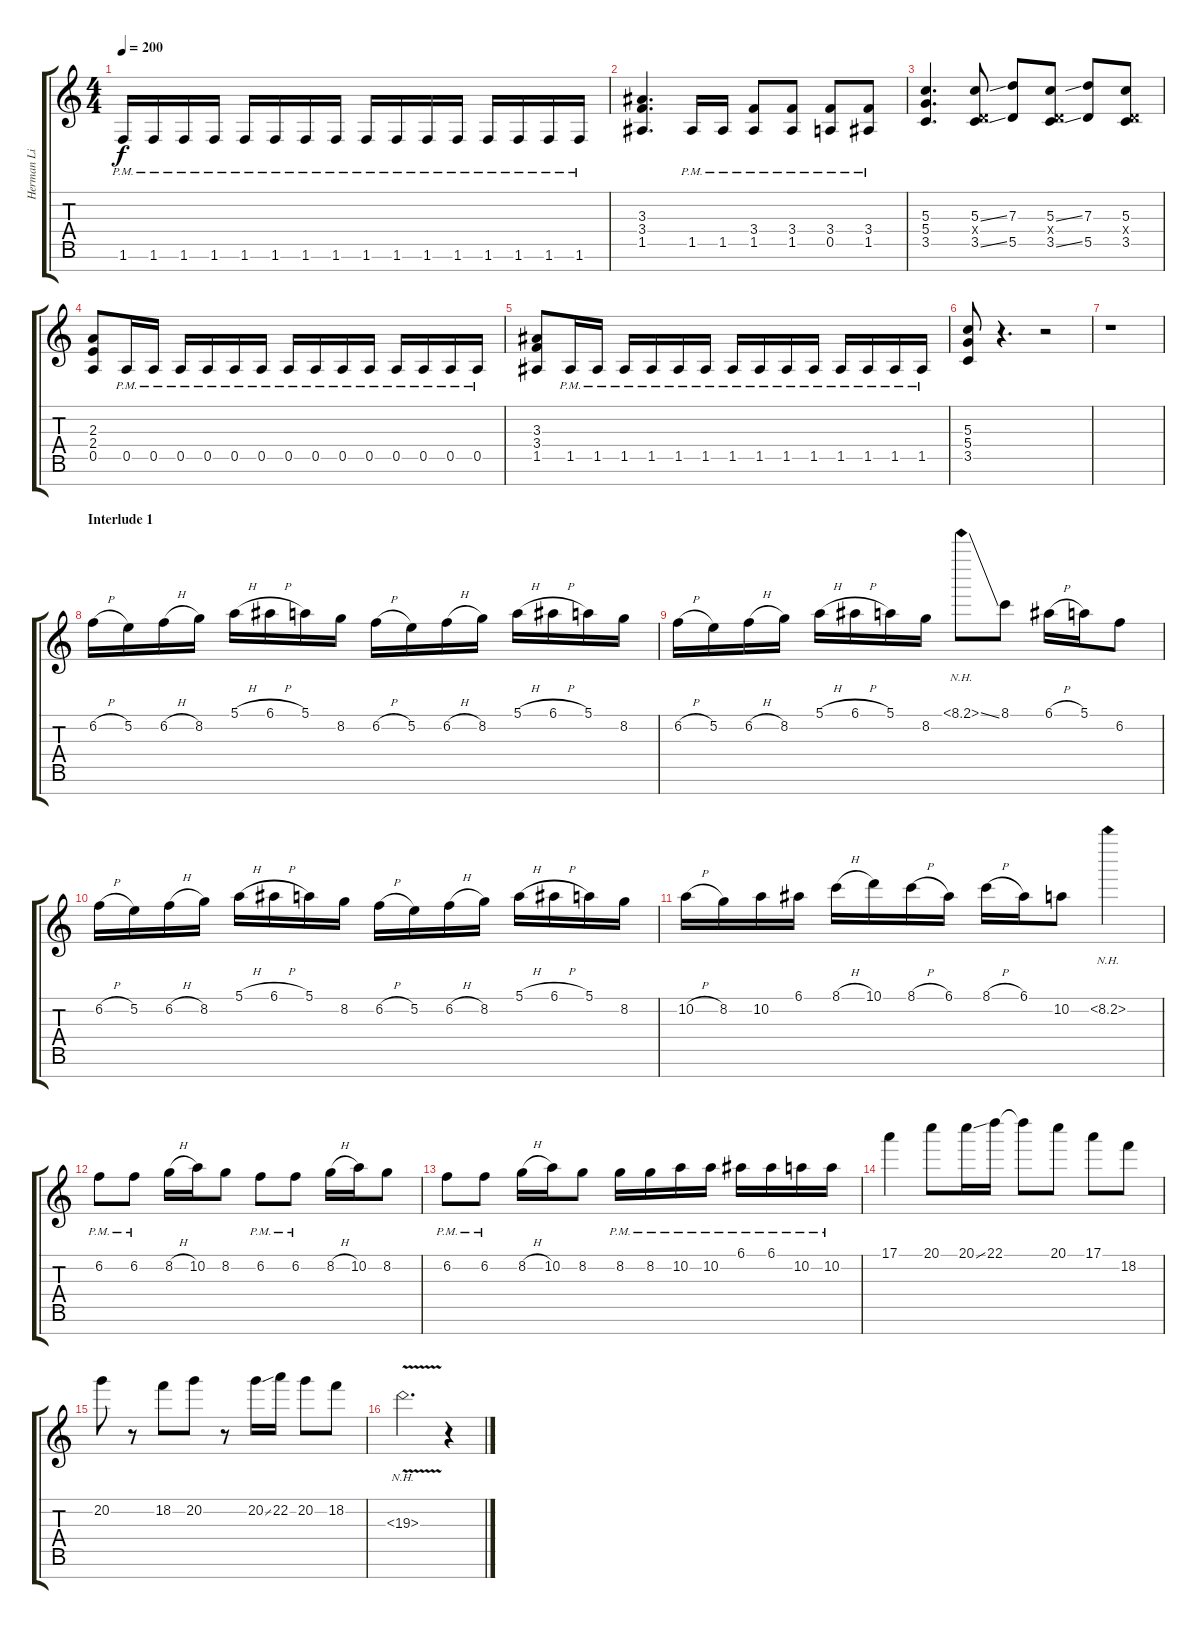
\track ("Herman Li | Lead" "Herman Li ") {instrument distortionguitar}
\staff {score tabs}
\tuning (E4 B3 G3 D3 A2 E2 B1) {hide}
\ts (4 4)
\tempo 200
\clef g2
\ks c
1.6{pm}.16{dy f} 1.6{pm}.16 1.6{pm}.16 1.6{pm}.16 1.6{pm}.16 1.6{pm}.16 1.6{pm}.16 1.6{pm}.16 1.6{pm}.16 1.6{pm}.16 1.6{pm}.16 1.6{pm}.16 1.6{pm}.16 1.6{pm}.16 1.6{pm}.16 1.6{pm}.16 |
(3.3 3.4 1.5).4{d} 1.5{pm}.16 1.5{pm}.16 (3.4{pm} 1.5{pm}).8 (3.4{pm} 1.5{pm}).8 (3.4{pm} 0.5{pm}).8 (3.4{pm} 1.5{pm}).8 |
(5.3 5.4 3.5).4{d} (5.3{ss} 0.4{x} 3.5{ss}).8 (7.3 5.5).8 (5.3{ss} 0.4{x} 3.5{ss}).8 (7.3 5.5).8 (5.3 0.4{x} 3.5).8 |
(2.3 2.4 0.5).8 0.5{pm}.16 0.5{pm}.16 0.5{pm}.16 0.5{pm}.16 0.5{pm}.16 0.5{pm}.16 0.5{pm}.16 0.5{pm}.16 0.5{pm}.16 0.5{pm}.16 0.5{pm}.16 0.5{pm}.16 0.5{pm}.16 0.5{pm}.16 |
(3.3 3.4 1.5).8 1.5{pm}.16 1.5{pm}.16 1.5{pm}.16 1.5{pm}.16 1.5{pm}.16 1.5{pm}.16 1.5{pm}.16 1.5{pm}.16 1.5{pm}.16 1.5{pm}.16 1.5{pm}.16 1.5{pm}.16 1.5{pm}.16 1.5{pm}.16 |
(5.3 5.4 3.5).8 r.4{d} r.2 |
r.1 |
\section ("" "Interlude 1")
6.2{h}.16 5.2.16 6.2{h}.16 8.2.16 5.1{h}.16 6.1{h}.16 5.1.16 8.2.16 6.2{h}.16 5.2.16 6.2{h}.16 8.2.16 5.1{h}.16 6.1{h}.16 5.1.16 8.2.16 |
6.2{h}.16 5.2.16 6.2{h}.16 8.2.16 5.1{h}.16 6.1{h}.16 5.1.16 8.2.16 8.1{nh ss}.8 8.1.8 6.1{h}.16 5.1.16 6.2.8 |
6.2{h}.16 5.2.16 6.2{h}.16 8.2.16 5.1{h}.16 6.1{h}.16 5.1.16 8.2.16 6.2{h}.16 5.2.16 6.2{h}.16 8.2.16 5.1{h}.16 6.1{h}.16 5.1.16 8.2.16 |
10.2{h}.16 8.2.16 10.2.16 6.1.16 8.1{h}.16 10.1.16 8.1{h}.16 6.1.16 8.1{h}.16 6.1.16 10.2.8 8.2{nh}.4 |
6.2{pm}.8 6.2{pm}.8 8.2{h}.16 10.2.16 8.2.8 6.2{pm}.8 6.2{pm}.8 8.2{h}.16 10.2.16 8.2.8 |
6.2{pm}.8 6.2{pm}.8 8.2{h}.16 10.2.16 8.2.8 8.2{pm}.16 8.2{pm}.16 10.2{pm}.16 10.2{pm}.16 6.1{pm}.16 6.1{pm}.16 10.2{pm}.16 10.2{pm}.16 |
17.1.4 20.1.8 20.1{ss}.16 22.1.16 22.1{t}.8 20.1.8 17.1.8 18.2.8 |
20.2.8 r.8 18.2.8 20.2.8 r.8 20.2{ss}.16 22.2.16 20.2.8 18.2.8 |
19.3{nh v}.2{d} r.4
